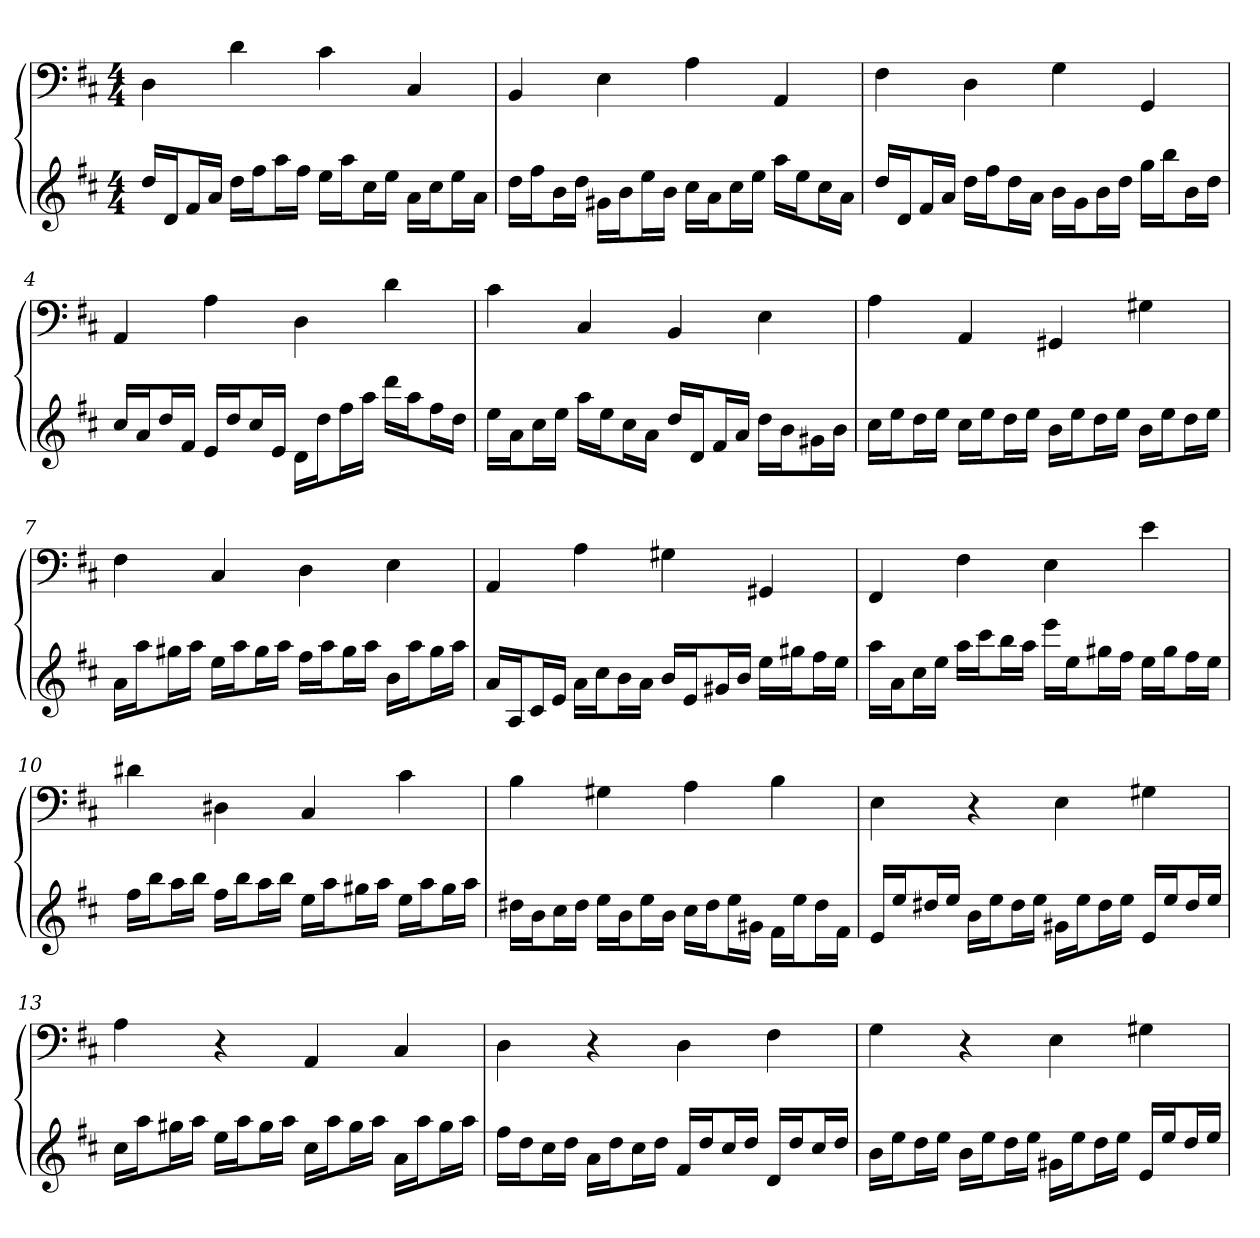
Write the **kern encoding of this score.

**kern	**kern
*part1	*part1
*staff2	*staff1
*k[f#c#]	*k[f#c#]
*D:	*D:
*M4/4	*M4/4
=1	=1
16ddLL	4D
16dJ	.
16f#L	.
16aJJ	.
16ddLL	4d
16ff#J	.
16aaL	.
16ff#JJ	.
16eeLL	4c#
16aaJ	.
16cc#L	.
16eeJJ	.
16aLL	4C#
16cc#J	.
16eeL	.
16aJJ	.
=2	=2
16ddLL	4BB
16ff#J	.
16bL	.
16ddJJ	.
16g#XLL	4E
16bJ	.
16eeL	.
16bJJ	.
16cc#LL	4A
16aJ	.
16cc#L	.
16eeJJ	.
16aaLL	4AA
16eeJ	.
16cc#L	.
16aJJ	.
=3	=3
16ddLL	4F#
16dJ	.
16f#L	.
16aJJ	.
16ddLL	4D
16ff#J	.
16ddL	.
16aJJ	.
16bLL	4G
16gJ	.
16bL	.
16ddJJ	.
16ggLL	4GG
16bbJ	.
16bL	.
16ddJJ	.
=4	=4
16cc#LL	4AA
16aJ	.
16ddL	.
16f#JJ	.
16eLL	4A
16ddJ	.
16cc#L	.
16eJJ	.
16dLL	4D
16ddJ	.
16ff#L	.
16aaJJ	.
16dddLL	4d
16aaJ	.
16ff#L	.
16ddJJ	.
=5	=5
16eeLL	4c#
16aJ	.
16cc#L	.
16eeJJ	.
16aaLL	4C#
16eeJ	.
16cc#L	.
16aJJ	.
16ddLL	4BB
16dJ	.
16f#L	.
16aJJ	.
16ddLL	4E
16bJ	.
16g#XL	.
16bJJ	.
=6	=6
16cc#LL	4A
16eeJ	.
16ddL	.
16eeJJ	.
16cc#LL	4AA
16eeJ	.
16ddL	.
16eeJJ	.
16bLL	4GG#X
16eeJ	.
16ddL	.
16eeJJ	.
16bLL	4G#X
16eeJ	.
16ddL	.
16eeJJ	.
=7	=7
16aLL	4F#
16aaJ	.
16gg#XL	.
16aaJJ	.
16eeLL	4C#
16aaJ	.
16gg#L	.
16aaJJ	.
16ff#LL	4D
16aaJ	.
16gg#L	.
16aaJJ	.
16bLL	4E
16aaJ	.
16gg#L	.
16aaJJ	.
=8	=8
16aLL	4AA
16AJ	.
16c#L	.
16eJJ	.
16aLL	4A
16cc#J	.
16bL	.
16aJJ	.
16bLL	4G#X
16eJ	.
16g#XL	.
16bJJ	.
16eeLL	4GG#X
16gg#XJ	.
16ff#L	.
16eeJJ	.
=9	=9
16aaLL	4FF#
16aJ	.
16cc#L	.
16eeJJ	.
16aaLL	4F#
16ccc#J	.
16bbL	.
16aaJJ	.
16eeeLL	4E
16eeJ	.
16gg#XL	.
16ff#JJ	.
16eeLL	4e
16gg#J	.
16ff#L	.
16eeJJ	.
=10	=10
16ff#LL	4d#X
16bbJ	.
16aaL	.
16bbJJ	.
16ff#LL	4D#X
16bbJ	.
16aaL	.
16bbJJ	.
16eeLL	4C#
16aaJ	.
16gg#XL	.
16aaJJ	.
16eeLL	4c#
16aaJ	.
16gg#L	.
16aaJJ	.
=11	=11
16dd#XLL	4B
16bJ	.
16cc#L	.
16dd#JJ	.
16eeLL	4G#X
16bJ	.
16eeL	.
16bJJ	.
16cc#LL	4A
16dd#J	.
16eeL	.
16g#XJJ	.
16f#LL	4B
16eeJ	.
16dd#L	.
16f#JJ	.
=12	=12
16eLL	4E
16eeJ	.
16dd#XL	.
16eeJJ	.
16bLL	4r
16eeJ	.
16dd#L	.
16eeJJ	.
16g#XLL	4E
16eeJ	.
16dd#L	.
16eeJJ	.
16eLL	4G#X
16eeJ	.
16dd#L	.
16eeJJ	.
=13	=13
16cc#LL	4A
16aaJ	.
16gg#XL	.
16aaJJ	.
16eeLL	4r
16aaJ	.
16gg#L	.
16aaJJ	.
16cc#LL	4AA
16aaJ	.
16gg#L	.
16aaJJ	.
16aLL	4C#
16aaJ	.
16gg#L	.
16aaJJ	.
=14	=14
16ff#LL	4D
16ddJ	.
16cc#L	.
16ddJJ	.
16aLL	4r
16ddJ	.
16cc#L	.
16ddJJ	.
16f#LL	4D
16ddJ	.
16cc#L	.
16ddJJ	.
16dLL	4F#
16ddJ	.
16cc#L	.
16ddJJ	.
=15	=15
16bLL	4G
16eeJ	.
16ddL	.
16eeJJ	.
16bLL	4r
16eeJ	.
16ddL	.
16eeJJ	.
16g#XLL	4E
16eeJ	.
16ddL	.
16eeJJ	.
16eLL	4G#X
16eeJ	.
16ddL	.
16eeJJ	.
=	=
*-	*-
